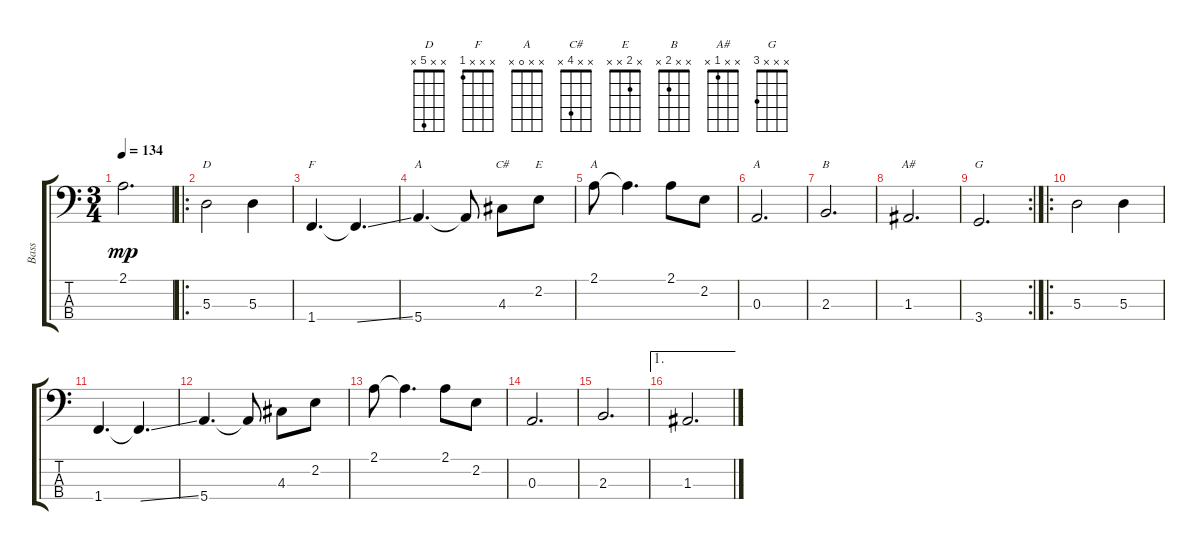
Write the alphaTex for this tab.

\track ("Bass" "Bass") {instrument electricbassfinger}
\staff {score tabs}
\tuning (G2 D2 A1 E1) {hide}
\chord ("D" x x 5 x)
\chord ("F" x x x 1)
\chord ("A" x x x 5)
\chord ("C#" x x 4 x)
\chord ("E" x 2 x x)
\chord ("A" 2 x x x)
\chord ("A" x x 0 x)
\chord ("B" x x 2 x)
\chord ("A#" x x 1 x)
\chord ("G" x x x 3)
\ts (3 4)
\tempo 134
\clef f4
\ks c
2.1{t}.2{d dy mp} |
\ro
5.3.2{ch "D"} 5.3.4 |
1.4.4{d ch "F"} 1.4{ss t}.4{d} |
5.4.4{d ch "A"} 5.4{t}.8 4.3.8{ch "C#"} 2.2.8{ch "E"} |
2.1.8{ch "A"} 2.1{t}.4{d} 2.1.8 2.2.8 |
0.3.2{d ch "A"} |
2.3.2{d ch "B"} |
1.3.2{d ch "A#"} |
\rc 2
3.4.2{d ch "G"} |
\ro
5.3.2 5.3.4 |
1.4.4{d} 1.4{ss t}.4{d} |
5.4.4{d} 5.4{t}.8 4.3.8 2.2.8 |
2.1.8 2.1{t}.4{d} 2.1.8 2.2.8 |
0.3.2{d} |
2.3.2{d} |
\ae 1
1.3.2{d}
